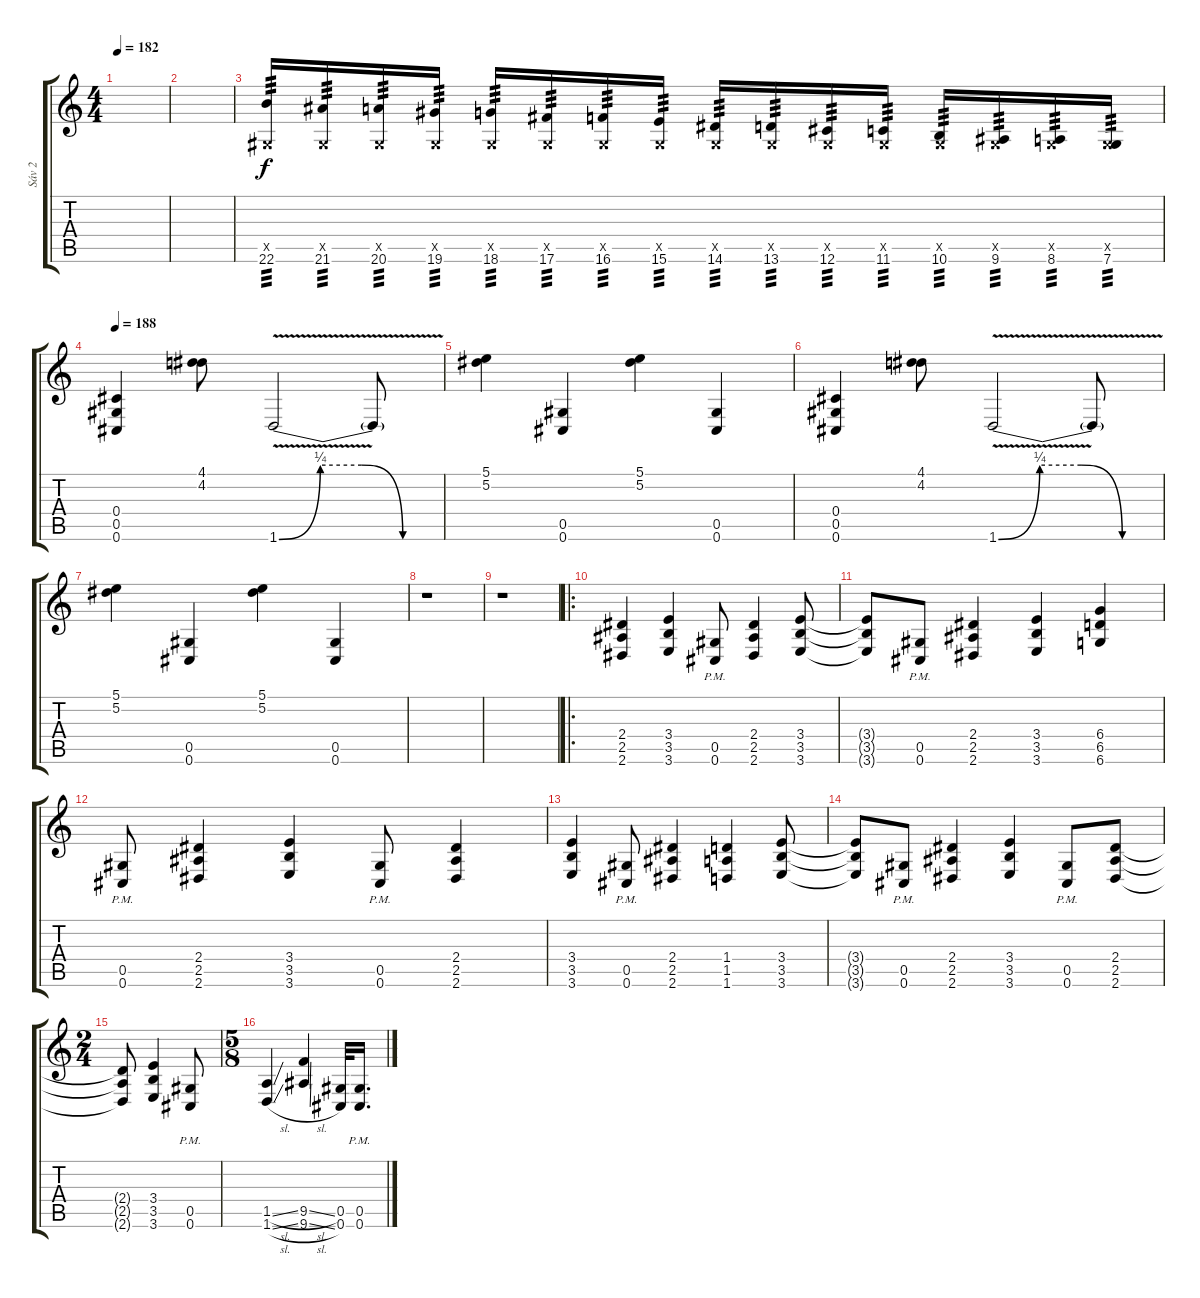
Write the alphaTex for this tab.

\track ("Sáv 2" "Sáv 2") {instrument distortionguitar}
\staff {score tabs}
\tuning (B3 Bb3 Gb3 Db3 Ab2 Db2) {hide}
\ts (4 4)
\tempo 182
\clef g2
\ks c
|
|
(0.5{x} 22.6).16{tp 3} (0.5{x} 21.6).16{tp 3} (0.5{x} 20.6).16{tp 3} (0.5{x} 19.6).16{tp 3} (0.5{x} 18.6).16{tp 3} (0.5{x} 17.6).16{tp 3} (0.5{x} 16.6).16{tp 3} (0.5{x} 15.6).16{tp 3} (0.5{x} 14.6).16{tp 3} (0.5{x} 13.6).16{tp 3} (0.5{x} 12.6).16{tp 3} (0.5{x} 11.6).16{tp 3} (0.5{x} 10.6).16{tp 3} (0.5{x} 9.6).16{tp 3} (0.5{x} 8.6).16{tp 3} (0.5{x} 7.6).16{tp 3} |
\tempo 188
(0.4 0.5 0.6).4 (4.1 4.2).8 1.6{be (custom 0 0 15 1 30 1 45 0 60 0) v}.2 1.6{t}.8 |
(5.1 5.2).4 (0.5 0.6).4 (5.1 5.2).4 (0.5 0.6).4 |
(0.4 0.5 0.6).4 (4.1 4.2).8 1.6{be (custom 0 0 15 1 30 1 45 0 60 0) v}.2 1.6{t}.8 |
(5.1 5.2).4 (0.5 0.6).4 (5.1 5.2).4 (0.5 0.6).4 |
r.1 |
r.1 |
\ro
(2.4 2.5 2.6).4 (3.4 3.5 3.6).4 (0.5{pm} 0.6{pm}).8 (2.4 2.5 2.6).4 (3.4 3.5 3.6).8 |
(3.4{t} 3.5{t} 3.6{t}).8 (0.5{pm} 0.6{pm}).8 (2.4 2.5 2.6).4 (3.4 3.5 3.6).4 (6.4 6.5 6.6).4 |
(0.5{pm} 0.6{pm}).8 (2.4 2.5 2.6).4 (3.4 3.5 3.6).4 (0.5{pm} 0.6{pm}).8 (2.4 2.5 2.6).4 |
(3.4 3.5 3.6).4 (0.5{pm} 0.6{pm}).8 (2.4 2.5 2.6).4 (1.4 1.5 1.6).4 (3.4 3.5 3.6).8 |
(3.4{t} 3.5{t} 3.6{t}).8 (0.5{pm} 0.6{pm}).8 (2.4 2.5 2.6).4 (3.4 3.5 3.6).4 (0.5{pm} 0.6{pm}).8 (2.4 2.5 2.6).8 |
\ts (2 4)
(2.4{t} 2.5{t} 2.6{t}).8 (3.4 3.5 3.6).4 (0.5{pm} 0.6{pm}).8 |
\ts (5 8)
(1.5{sl} 1.6{sl}).4 (9.5{sl} 9.6{sl}).4 (0.5 0.6).32 (0.5{pm} 0.6{pm}).16{d}
